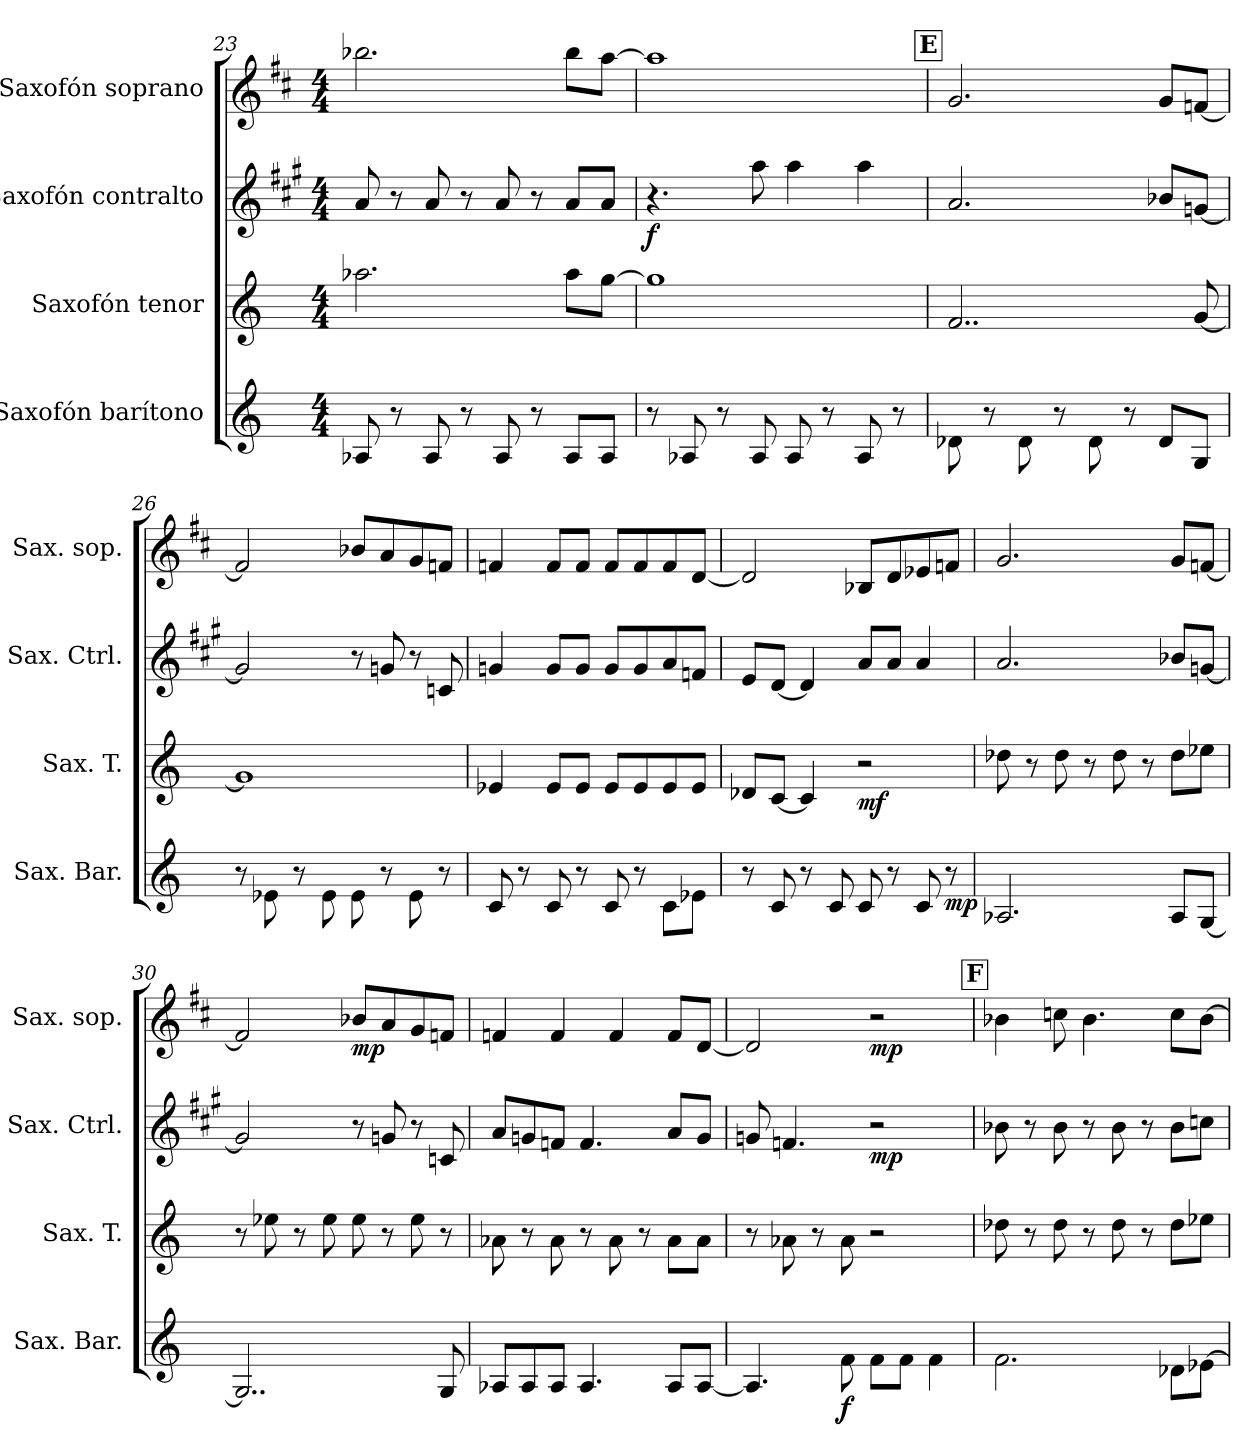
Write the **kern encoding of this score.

**kern	**dynam	**kern	**dynam	**kern	**dynam	**kern	**dynam
*part4	*part4	*part3	*part3	*part2	*part2	*part1	*part1
*staff4	*staff4	*staff3	*staff3	*staff2	*staff2	*staff1	*staff1
*I"Saxofón barítono	*	*I"Saxofón tenor	*	*I"Saxofón contralto	*	*I"Saxofón soprano	*
*I'Sax. Bar.	*	*I'Sax. T.	*	*I'Sax. Ctrl.	*	*I'Sax. sop.	*
!!LO:PB:g=z
*clefG2	*	*clefG2	*	*clefG2	*	*clefG2	*
*ITrd12c21	*	*ITrd8c14	*	*ITrd5c9	*	*ITrd1c2	*
*k[]	*	*k[]	*	*k[]	*	*k[]	*
*M4/4	*	*M4/4	*	*M4/4	*	*M4/4	*
=23	=23	=23	=23	=23	=23	=23	=23
8AA-X/	.	2.a-X\	.	8c/	.	2.aa-X\	.
8r	.	.	.	8r	.	.	.
8AA-/	.	.	.	8c/	.	.	.
8r	.	.	.	8r	.	.	.
8AA-/	.	.	.	8c/	.	.	.
8r	.	.	.	8r	.	.	.
8AA-/L	.	8a-\L	.	8c/L	.	8aa-\L	.
8AA-/J	.	[8g\J	.	8c/J	.	[8gg\J	.
=24	=24	=24	=24	=24	=24	=24	=24
!	!	!	!	!	!LO:DY:b	!	!
8r	.	1g]	.	4.r	f	1gg]	.
8AA-X/	.	.	.	.	.	.	.
8r	.	.	.	.	.	.	.
8AA-/	.	.	.	8cc\	.	.	.
8AA-/	.	.	.	4cc\	.	.	.
8r	.	.	.	.	.	.	.
8AA-/	.	.	.	4cc\	.	.	.
8r	.	.	.	.	.	.	.
!!LO:REH:place=s1:a:B:fs=14:t=E
=25	=25	=25	=25	=25	=25	=25	=25
8D-X\	.	2..F/	.	2.c/	.	2.f/	.
8r	.	.	.	.	.	.	.
8D-\	.	.	.	.	.	.	.
8r	.	.	.	.	.	.	.
8D-\	.	.	.	.	.	.	.
8r	.	.	.	.	.	.	.
8D-/L	.	.	.	8d-X/L	.	8f/L	.
8GG/J	.	[8G/	.	[8B-X/J	.	[8e-X/J	.
!!LO:LB:g=z
=26	=26	=26	=26	=26	=26	=26	=26
8r	.	1G]	.	2B-/]	.	2e-/]	.
8E-X\	.	.	.	.	.	.	.
8r	.	.	.	.	.	.	.
8E-\	.	.	.	.	.	.	.
8E-\	.	.	.	8r	.	8a-X/L	.
8r	.	.	.	8B-X/	.	8g/	.
8E-\	.	.	.	8r	.	8f/	.
8r	.	.	.	8E-X/	.	8e-X/J	.
=27	=27	=27	=27	=27	=27	=27	=27
8C/	.	4E-X/	.	4B-X/	.	4e-X/	.
8r	.	.	.	.	.	.	.
8C/	.	8E-/L	.	8B-/L	.	8e-/L	.
8r	.	8E-/J	.	8B-/J	.	8e-/J	.
8C/	.	8E-/L	.	8B-/L	.	8e-/L	.
8r	.	8E-/	.	8B-/	.	8e-/	.
8C\L	.	8E-/	.	8c/	.	8e-/	.
8E-X\J	.	8E-/J	.	8A-X/J	.	[8c/J	.
=28	=28	=28	=28	=28	=28	=28	=28
8r	.	8D-X/L	.	8G/L	.	2c/]	.
8C/	.	[8C/J	.	[8F/J	.	.	.
8r	.	4C/]	.	4F/]	.	.	.
8C/	.	.	.	.	.	.	.
!	!	!	!LO:DY:b	!	!	!	!
8C/	.	2r	mf	8c/L	.	8A-X/L	.
8r	.	.	.	8c/J	.	8c/	.
8C/	.	.	.	4c/	.	8d-X/	.
!	!LO:DY:b	!	!	!	!	!	!
8r	mp	.	.	.	.	8e-X/J	.
!!LO:LB:g=z
=29	=29	=29	=29	=29	=29	=29	=29
2.AA-X/	.	8d-X\	.	2.c/	.	2.f/	.
.	.	8r	.	.	.	.	.
.	.	8d-\	.	.	.	.	.
.	.	8r	.	.	.	.	.
.	.	8d-\	.	.	.	.	.
.	.	8r	.	.	.	.	.
8AA-/L	.	8d-\L	.	8d-X/L	.	8f/L	.
[8GG/J	.	8e-X\J	.	[8B-X/J	.	[8e-X/J	.
=30	=30	=30	=30	=30	=30	=30	=30
2..GG/]	.	8r	.	2B-/]	.	2e-/]	.
.	.	8e-X\	.	.	.	.	.
.	.	8r	.	.	.	.	.
.	.	8e-\	.	.	.	.	.
!	!	!	!	!	!	!	!LO:DY:b
.	.	8e-\	.	8r	.	8a-X/L	mp
.	.	8r	.	8B-X/	.	8g/	.
.	.	8e-\	.	8r	.	8f/	.
8GG/	.	8r	.	8E-X/	.	8e-X/J	.
=31	=31	=31	=31	=31	=31	=31	=31
8AA-X/L	.	8A-X\	.	8c/L	.	4e-X/	.
8AA-/	.	8r	.	8B-X/	.	.	.
8AA-/J	.	8A-\	.	8A-X/J	.	4e-/	.
4.AA-/	.	8r	.	4.A-/	.	.	.
.	.	8A-\	.	.	.	4e-/	.
.	.	8r	.	.	.	.	.
8AA-/L	.	8A-\L	.	8c/L	.	8e-/L	.
[8AA-/J	.	8A-\J	.	8B-/J	.	[8c/J	.
=32	=32	=32	=32	=32	=32	=32	=32
4.AA-/]	.	8r	.	8B-X/	.	2c/]	.
.	.	8A-X\	.	4.A-X/	.	.	.
.	.	8r	.	.	.	.	.
!	!LO:DY:b	!	!	!	!	!	!
8F\	f	8A-\	.	.	.	.	.
!	!	!	!	!	!LO:DY:b	!	!LO:DY:b
8F\L	.	2r	.	2r	mp	2r	mp
8F\J	.	.	.	.	.	.	.
4F\	.	.	.	.	.	.	.
!!LO:PB:g=z
!!LO:REH:place=s1:a:B:fs=14:t=F
=33	=33	=33	=33	=33	=33	=33	=33
2.F\	.	8d-X\	.	8d-X\	.	4a-X\	.
.	.	8r	.	8r	.	.	.
.	.	8d-\	.	8d-\	.	8b-X\	.
.	.	8r	.	8r	.	4.a-\	.
.	.	8d-\	.	8d-\	.	.	.
.	.	8r	.	8r	.	.	.
8D-X\L	.	8d-\L	.	8d-\L	.	8b-\L	.
[8E-X\J	.	8e-X\J	.	8e-X\J	.	[8a-\J	.
=	=	=	=	=	=	=	=
*-	*-	*-	*-	*-	*-	*-	*-
